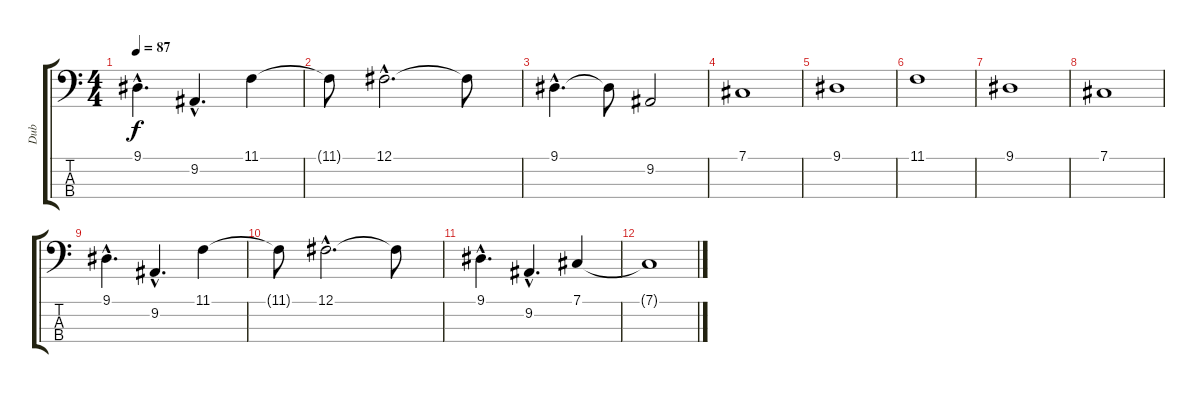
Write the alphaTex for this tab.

\track ("Dub" "Dub") {instrument clarinet}
\staff {score tabs}
\tuning (Gb2 Db2 Ab1 Eb1) {hide}
\ts (4 4)
\tempo 87
\clef f4
\ks c
9.1{hac}.4{d dy f} 9.2{hac}.4{d} 11.1.4 |
11.1{t}.8 12.1{hac}.2{d} 12.1{t}.8 |
9.1{hac}.4{d} 9.1{t}.8 9.2.2 |
7.1.1 |
9.1.1 |
11.1.1 |
9.1.1 |
7.1.1 |
9.1{hac}.4{d} 9.2{hac}.4{d} 11.1.4 |
11.1{t}.8 12.1{hac}.2{d} 12.1{t}.8 |
9.1{hac}.4{d} 9.2{hac}.4{d} 7.1.4 |
7.1{t}.1
